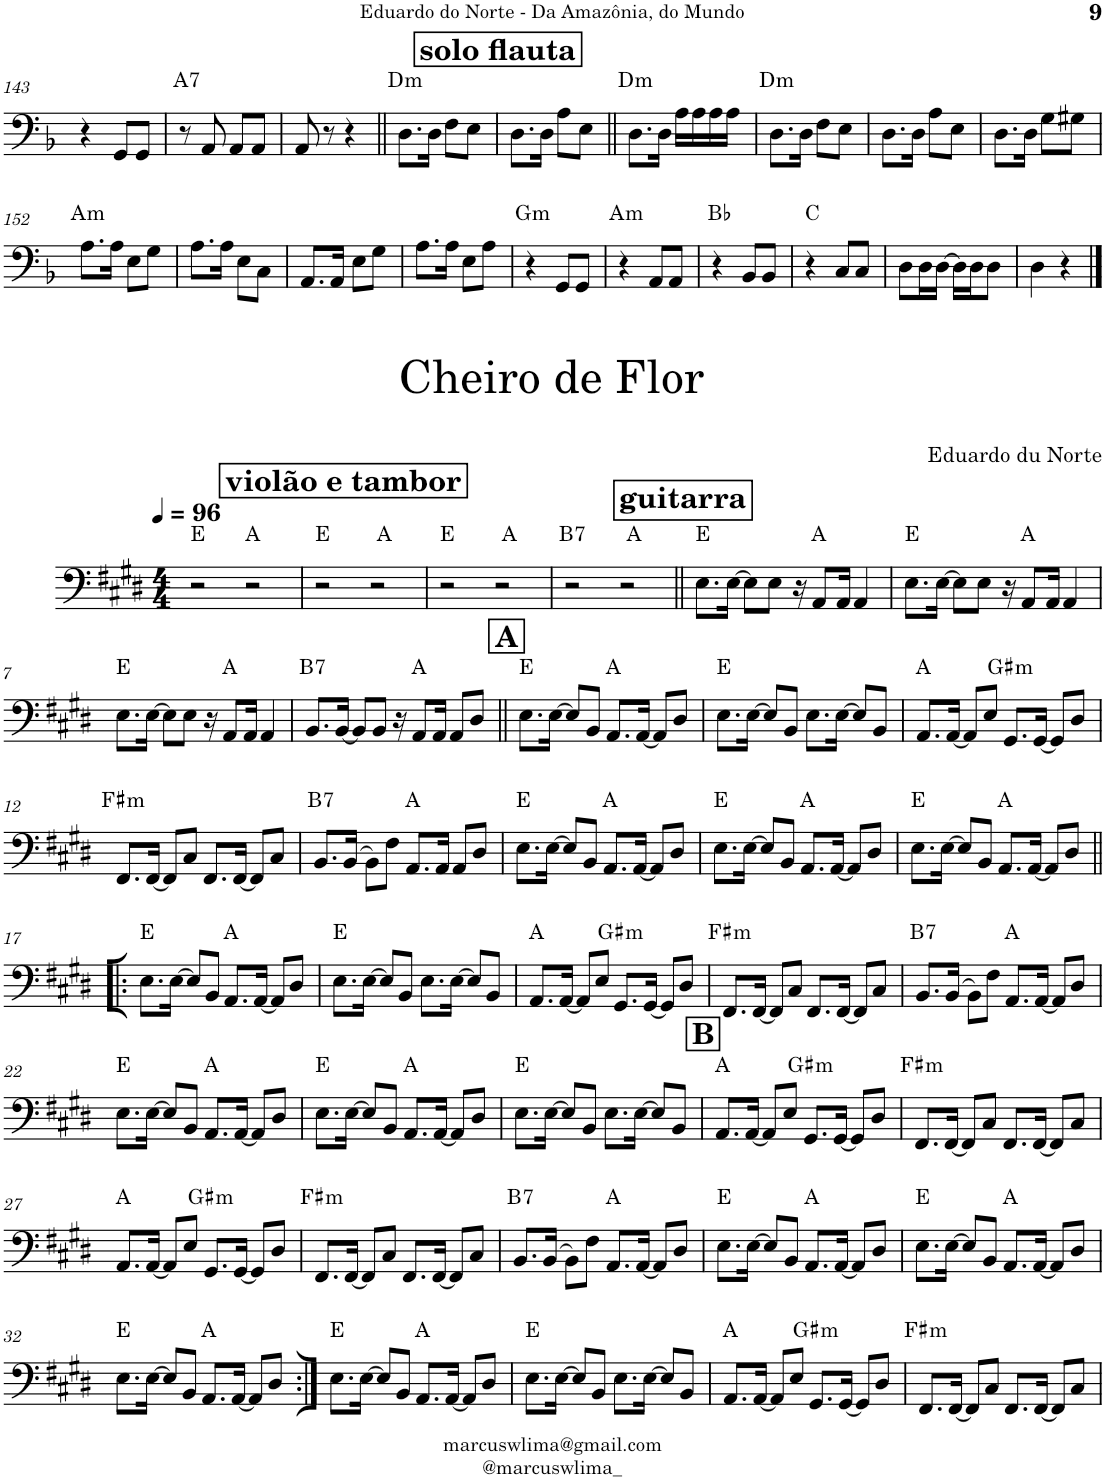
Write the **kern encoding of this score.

**kern	**harte
*part1	*part1
*staff1	*
*I"Electric Bass	*
*I'B.	*
!!LO:PB:g=z
*clefF4	*
*Trd7c12	*
*k[b-]	*
*M2/4	*
=143	=143
4r	.
8GG/L	.
8GG/J	.
=144	=144
!	!LO:H:kt=7
8r	A:7
8AA/	.
8AA/L	.
8AA/J	.
=145	=145
8AA/	.
8r	.
4r	.
=146||	=146||
!	!LO:H:kt=m
8.D\L	D:min
16D\Jk	.
8F\L	.
8E\J	.
!!LO:REH:place=s1:a:B:cj:fs=14:t=solo flauta
=147	=147
8.D\L	.
16D\Jk	.
8A\L	.
8E\J	.
=148||	=148||
!	!LO:H:kt=m
8.D\L	D:min
16D\Jk	.
16A\LL	.
16A\	.
16A\	.
16A\JJ	.
=149	=149
!	!LO:H:kt=m
8.D\L	D:min
16D\Jk	.
8F\L	.
8E\J	.
=150	=150
8.D\L	.
16D\Jk	.
8A\L	.
8E\J	.
=151	=151
8.D\L	.
16D\Jk	.
8G\L	.
8G#X\J	.
!!LO:LB:g=z
=152	=152
!	!LO:H:kt=m
8.A\L	A:min
16A\Jk	.
8E\L	.
8G\J	.
=153	=153
8.A\L	.
16A\Jk	.
8E\L	.
8C\J	.
=154	=154
8.AA/L	.
16AA/Jk	.
8E\L	.
8G\J	.
=155	=155
8.A\L	.
16A\Jk	.
8E\L	.
8A\J	.
=156	=156
!	!LO:H:kt=m
4r	G:min
8GG/L	.
8GG/J	.
=157	=157
!	!LO:H:kt=m
4r	A:min
8AA/L	.
8AA/J	.
=158	=158
4r	Bb:maj
8BB-/L	.
8BB-/J	.
=159	=159
4r	C:maj
8C/L	.
8C/J	.
=160	=160
8D\L	.
16D\L	.
[16D\JJ	.
16D\LL]	.
16D\J	.
8D\J	.
=161	=161
4D\	.
4r	.
!!LO:LB:g=z
==1	==1
*k[f#c#g#d#]	*
*M4/4	*
*MM96	*
2r	E:maj
2r	A:maj
!!LO:REH:place=s1:a:B:cj:fs=14:t=violão e tambor:qo=1
=2	=2
*^	*
2r	2ryy	E:maj
2r	16ryy	.
.	4..ryy	A:maj
=3	=3	=3
2r	2ryy	E:maj
2r	16ryy	.
.	4..ryy	A:maj
=4	=4	=4
!	!	!LO:H:kt=7
2r	2ryy	B:7
2r	16ryy	.
.	4..ryy	A:maj
*v	*v	*
!!LO:REH:place=s1:a:B:cj:fs=14:t=guitarra
=5||	=5||
8.E\L	E:maj
[16E\Jk	.
8E\L]	.
8E\J	.
16r	.
8AA/L	A:maj
16AA/Jk	.
4AA/	.
=6	=6
8.E\L	E:maj
[16E\Jk	.
8E\L]	.
8E\J	.
16r	.
8AA/L	A:maj
16AA/Jk	.
4AA/	.
!!LO:LB:g=z
=7	=7
8.E\L	E:maj
[16E\Jk	.
8E\L]	.
8E\J	.
16r	.
8AA/L	A:maj
16AA/Jk	.
4AA/	.
=8	=8
!	!LO:H:kt=7
8.BB/L	B:7
[16BB/Jk	.
8BB/L]	.
8BB/J	.
16r	.
8AA/L	A:maj
16AA/Jk	.
8AA/L	.
8D#/J	.
!!LO:REH:place=s1:a:B:cj:fs=14:t=A
=9||	=9||
8.E\L	E:maj
[16E\Jk	.
8E/L]	.
8BB/J	.
8.AA/L	A:maj
[16AA/Jk	.
8AA/L]	.
8D#/J	.
=10	=10
8.E\L	E:maj
[16E\Jk	.
8E/L]	.
8BB/J	.
8.E\L	.
[16E\Jk	.
8E/L]	.
8BB/J	.
=11	=11
8.AA/L	A:maj
[16AA/Jk	.
8AA/L]	.
8E/J	.
!	!LO:H:kt=m
8.GG#/L	G#:min
[16GG#/Jk	.
8GG#/L]	.
8D#/J	.
!!LO:LB:g=z
=12	=12
!	!LO:H:kt=m
8.FF#/L	F#:min
[16FF#/Jk	.
8FF#/L]	.
8C#/J	.
8.FF#/L	.
[16FF#/Jk	.
8FF#/L]	.
8C#/J	.
=13	=13
!	!LO:H:kt=7
8.BB/L	B:7
(16BB/Jk	.
8BB\L)	.
8F#\J	.
8.AA/L	A:maj
16AA/Jk	.
8AA/L	.
8D#/J	.
=14	=14
8.E\L	E:maj
[16E\Jk	.
8E/L]	.
8BB/J	.
8.AA/L	A:maj
[16AA/Jk	.
8AA/L]	.
8D#/J	.
=15	=15
8.E\L	E:maj
[16E\Jk	.
8E/L]	.
8BB/J	.
8.AA/L	A:maj
[16AA/Jk	.
8AA/L]	.
8D#/J	.
=16	=16
8.E\L	E:maj
[16E\Jk	.
8E/L]	.
8BB/J	.
8.AA/L	A:maj
[16AA/Jk	.
8AA/L]	.
8D#/J	.
!!LO:LB:g=z
=17!|:	=17!|:
8.E\L	E:maj
[16E\Jk	.
8E/L]	.
8BB/J	.
8.AA/L	A:maj
[16AA/Jk	.
8AA/L]	.
8D#/J	.
=18	=18
8.E\L	E:maj
[16E\Jk	.
8E/L]	.
8BB/J	.
8.E\L	.
[16E\Jk	.
8E/L]	.
8BB/J	.
=19	=19
8.AA/L	A:maj
[16AA/Jk	.
8AA/L]	.
8E/J	.
!	!LO:H:kt=m
8.GG#/L	G#:min
[16GG#/Jk	.
8GG#/L]	.
8D#/J	.
=20	=20
!	!LO:H:kt=m
8.FF#/L	F#:min
[16FF#/Jk	.
8FF#/L]	.
8C#/J	.
8.FF#/L	.
[16FF#/Jk	.
8FF#/L]	.
8C#/J	.
=21	=21
!	!LO:H:kt=7
8.BB/L	B:7
(16BB/Jk	.
8BB\L)	.
8F#\J	.
8.AA/L	A:maj
[16AA/Jk	.
8AA/L]	.
8D#/J	.
!!LO:LB:g=z
=22	=22
8.E\L	E:maj
[16E\Jk	.
8E/L]	.
8BB/J	.
8.AA/L	A:maj
[16AA/Jk	.
8AA/L]	.
8D#/J	.
=23	=23
8.E\L	E:maj
[16E\Jk	.
8E/L]	.
8BB/J	.
8.AA/L	A:maj
[16AA/Jk	.
8AA/L]	.
8D#/J	.
=24	=24
8.E\L	E:maj
[16E\Jk	.
8E/L]	.
8BB/J	.
8.E\L	.
[16E\Jk	.
8E/L]	.
8BB/J	.
!!LO:REH:place=s1:a:B:cj:fs=14:t=B
=25	=25
8.AA/L	A:maj
[16AA/Jk	.
8AA/L]	.
8E/J	.
!	!LO:H:kt=m
8.GG#/L	G#:min
[16GG#/Jk	.
8GG#/L]	.
8D#/J	.
=26	=26
!	!LO:H:kt=m
8.FF#/L	F#:min
[16FF#/Jk	.
8FF#/L]	.
8C#/J	.
8.FF#/L	.
[16FF#/Jk	.
8FF#/L]	.
8C#/J	.
!!LO:LB:g=z
=27	=27
8.AA/L	A:maj
[16AA/Jk	.
8AA/L]	.
8E/J	.
!	!LO:H:kt=m
8.GG#/L	G#:min
[16GG#/Jk	.
8GG#/L]	.
8D#/J	.
=28	=28
!	!LO:H:kt=m
8.FF#/L	F#:min
[16FF#/Jk	.
8FF#/L]	.
8C#/J	.
8.FF#/L	.
[16FF#/Jk	.
8FF#/L]	.
8C#/J	.
=29	=29
!	!LO:H:kt=7
8.BB/L	B:7
(16BB/Jk	.
8BB\L)	.
8F#\J	.
8.AA/L	A:maj
[16AA/Jk	.
8AA/L]	.
8D#/J	.
=30	=30
8.E\L	E:maj
[16E\Jk	.
8E/L]	.
8BB/J	.
8.AA/L	A:maj
[16AA/Jk	.
8AA/L]	.
8D#/J	.
=31	=31
8.E\L	E:maj
[16E\Jk	.
8E/L]	.
8BB/J	.
8.AA/L	A:maj
[16AA/Jk	.
8AA/L]	.
8D#/J	.
!!LO:LB:g=z
=32	=32
8.E\L	E:maj
[16E\Jk	.
8E/L]	.
8BB/J	.
8.AA/L	A:maj
[16AA/Jk	.
8AA/L]	.
8D#/J	.
=33:|!	=33:|!
8.E\L	E:maj
[16E\Jk	.
8E/L]	.
8BB/J	.
8.AA/L	A:maj
[16AA/Jk	.
8AA/L]	.
8D#/J	.
=34	=34
8.E\L	E:maj
[16E\Jk	.
8E/L]	.
8BB/J	.
8.E\L	.
[16E\Jk	.
8E/L]	.
8BB/J	.
=35	=35
8.AA/L	A:maj
[16AA/Jk	.
8AA/L]	.
8E/J	.
!	!LO:H:kt=m
8.GG#/L	G#:min
[16GG#/Jk	.
8GG#/L]	.
8D#/J	.
=36	=36
!	!LO:H:kt=m
8.FF#/L	F#:min
[16FF#/Jk	.
8FF#/L]	.
8C#/J	.
8.FF#/L	.
[16FF#/Jk	.
8FF#/L]	.
8C#/J	.
=	=
*-	*-
